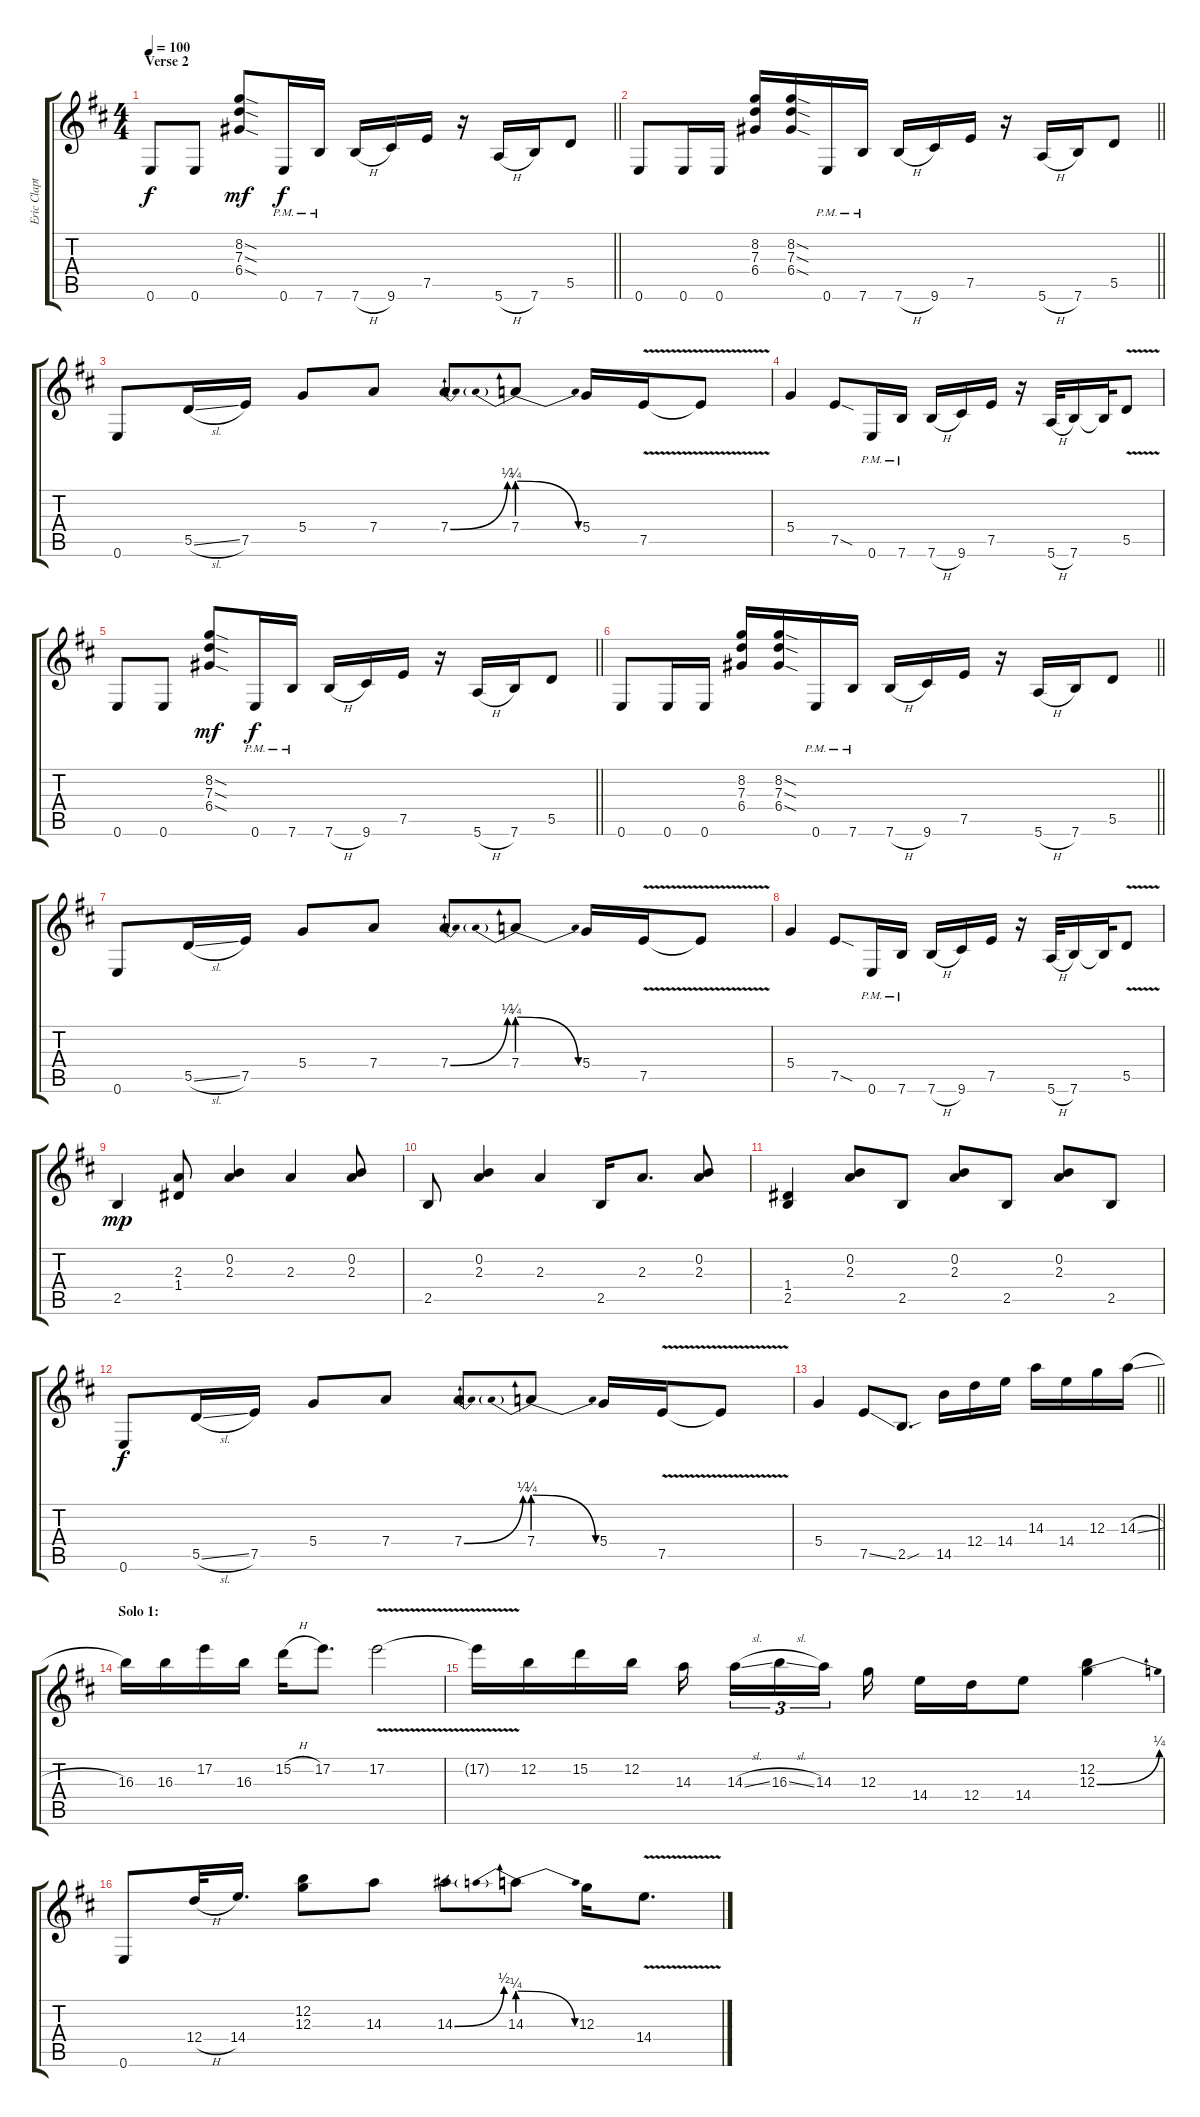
\track ("Eric Clapton" "Eric Clapt") {instrument overdrivenguitar}
\staff {score tabs}
\tuning (E4 B3 G3 D3 A2 E2) {hide}
\ts (4 4)
\section ("" "Verse 2")
\tempo 100
\clef g2
\barLineRight lightlight
\ks d
0.6.8{dy f} 0.6.8 (8.2{sod} 7.3{sod} 6.4{sod}).8{dy mf} 0.6{pm}.16{dy f} 7.6{pm}.16 7.6{h}.16 9.6.16 7.5.16 r.16 5.6{h}.16 7.6.16 5.5.8 |
\barLineRight lightlight
0.6.8 0.6.16 0.6.16 (8.2 7.3 6.4).16 (8.2{sod} 7.3{sod} 6.4{sod}).16 0.6{pm}.16 7.6{pm}.16 7.6{h}.16 9.6.16 7.5.16 r.16 5.6{h}.16 7.6.16 5.5.8 |
0.6.8 5.5{sl}.16 7.5.16 5.4.8 7.4.8 7.4{be (bend 0 0 60 1)}.8 7.4{be (prebendrelease 0 1 60 0)}.8 5.4.16 7.5{v}.16 7.5{t}.8 |
5.4.4 7.5{sod}.8 0.6{pm}.16 7.6{pm}.16 7.6{h}.16 9.6.16 7.5.16 r.16 5.6{h}.32 7.6.16 7.6{t}.32 5.5{v}.8 |
\barLineRight lightlight
0.6.8 0.6.8 (8.2{sod} 7.3{sod} 6.4{sod}).8{dy mf} 0.6{pm}.16{dy f} 7.6{pm}.16 7.6{h}.16 9.6.16 7.5.16 r.16 5.6{h}.16 7.6.16 5.5.8 |
\barLineRight lightlight
0.6.8 0.6.16 0.6.16 (8.2 7.3 6.4).16 (8.2{sod} 7.3{sod} 6.4{sod}).16 0.6{pm}.16 7.6{pm}.16 7.6{h}.16 9.6.16 7.5.16 r.16 5.6{h}.16 7.6.16 5.5.8 |
0.6.8 5.5{sl}.16 7.5.16 5.4.8 7.4.8 7.4{be (bend 0 0 60 1)}.8 7.4{be (prebendrelease 0 1 60 0)}.8 5.4.16 7.5{v}.16 7.5{t}.8 |
5.4.4 7.5{sod}.8 0.6{pm}.16 7.6{pm}.16 7.6{h}.16 9.6.16 7.5.16 r.16 5.6{h}.32 7.6.16 7.6{t}.32 5.5{v}.8 |
2.5.4{dy mp} (2.3 1.4).8 (0.2 2.3).4 2.3.4 (0.2 2.3).8 |
2.5.8 (0.2 2.3).4 2.3.4 2.5.16 2.3.8{d} (0.2 2.3).8 |
(1.4 2.5).4 (0.2 2.3).8 2.5.8 (0.2 2.3).8 2.5.8 (0.2 2.3).8 2.5.8 |
0.6.8{dy f} 5.5{sl}.16 7.5.16 5.4.8 7.4.8 7.4{be (bend 0 0 60 1)}.8 7.4{be (prebendrelease 0 1 60 0)}.8 5.4.16 7.5{v}.16 7.5{t}.8 |
\barLineRight lightlight
5.4.4 7.5{ss}.8 2.5{sou}.8{d} 14.5.16 12.4.16 14.4.16 14.3.16 14.4.16 12.3.16 14.3{sl}.16 |
\section ("" "Solo 1:")
16.3.16 16.3.16 17.2.16 16.3.16 15.2{h}.16 17.2.8{d} 17.2{v}.2 |
17.2{t}.16 12.2.16 15.2.16 12.2.16 14.3.16{beam splitsecondary} 14.3{sl}.16{tu (3 2)} 16.3{sl}.16{tu (3 2)} 14.3.16{tu (3 2) beam splitsecondary} 12.3.16 14.4.16 12.4.16 14.4.8 (12.2 12.3{be (bend 0 0 60 1)}).4 |
0.6.8 12.4{h}.32 14.4.16{d} (12.2 12.3).8 14.3.8 14.3{be (bend 0 0 60 2)}.8 14.3{be (prebendrelease 0 1 60 0)}.8 12.3.16 14.4{v}.8{d}
